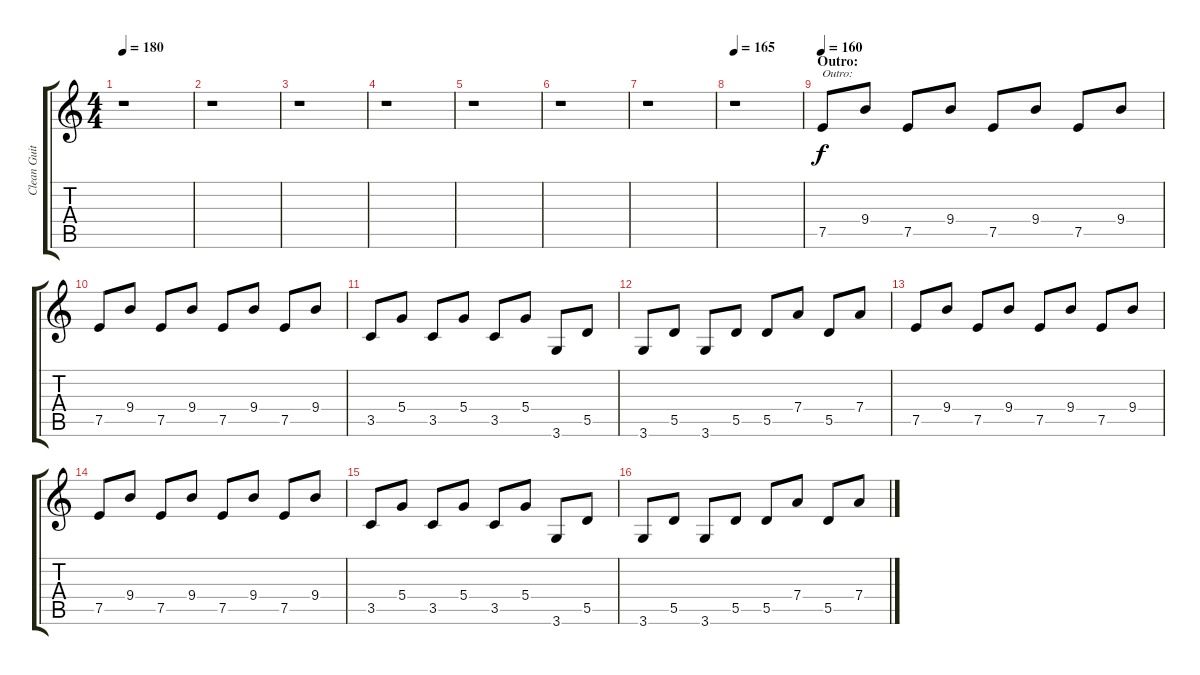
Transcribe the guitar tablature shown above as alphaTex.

\track ("Clean Guitar" "Clean Guit") {instrument electricguitarclean}
\staff {score tabs}
\tuning (E4 B3 G3 D3 A2 E2) {hide}
\ts (4 4)
\tempo 180
\clef g2
\ks c
r.1{dy f} |
r.1 |
r.1 |
r.1 |
r.1 |
r.1 |
r.1 |
\tempo 165
r.1 |
\section ("" "Outro:")
\tempo 160
7.5.8{txt "Outro:"} 9.4.8 7.5.8 9.4.8 7.5.8 9.4.8 7.5.8 9.4.8 |
7.5.8 9.4.8 7.5.8 9.4.8 7.5.8 9.4.8 7.5.8 9.4.8 |
3.5.8 5.4.8 3.5.8 5.4.8 3.5.8 5.4.8 3.6.8 5.5.8 |
3.6.8 5.5.8 3.6.8 5.5.8 5.5.8 7.4.8 5.5.8 7.4.8 |
7.5.8 9.4.8 7.5.8 9.4.8 7.5.8 9.4.8 7.5.8 9.4.8 |
7.5.8 9.4.8 7.5.8 9.4.8 7.5.8 9.4.8 7.5.8 9.4.8 |
3.5.8 5.4.8 3.5.8 5.4.8 3.5.8 5.4.8 3.6.8 5.5.8 |
3.6.8 5.5.8 3.6.8 5.5.8 5.5.8 7.4.8 5.5.8 7.4.8
